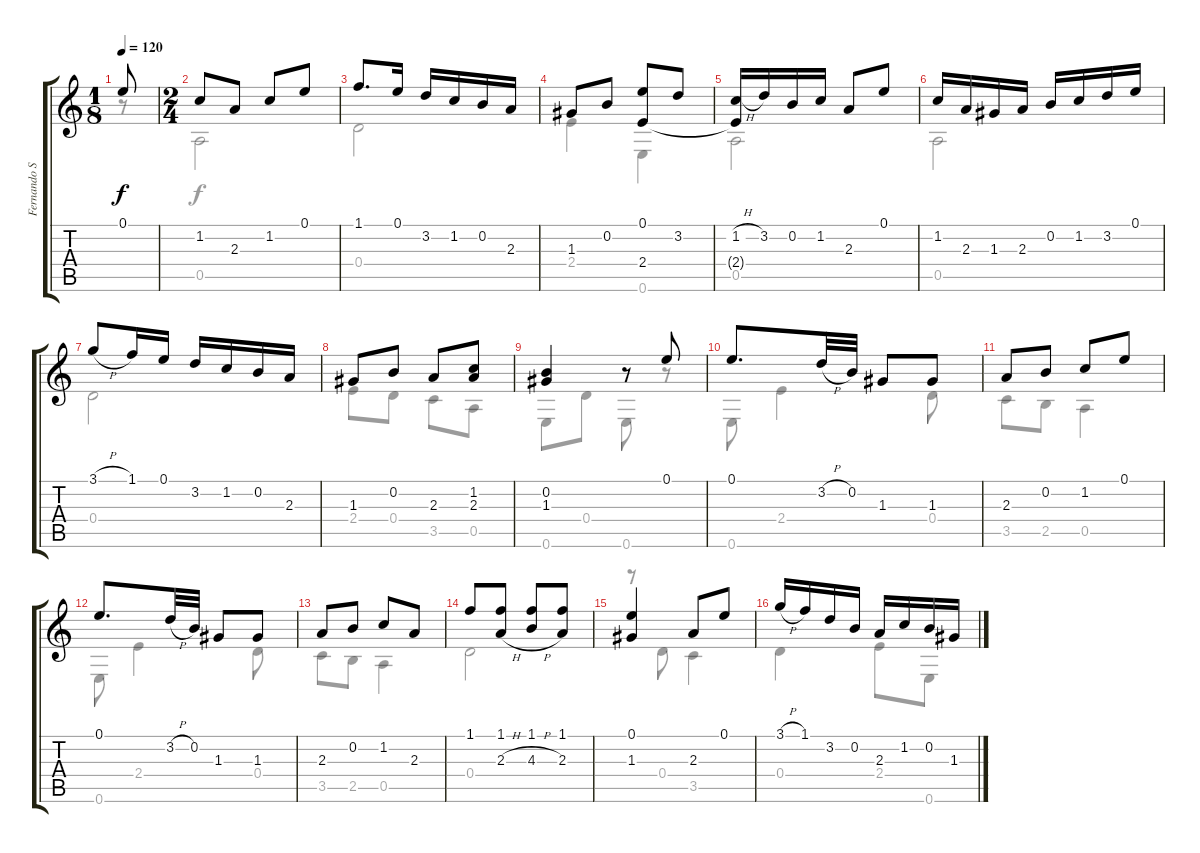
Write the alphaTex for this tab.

\track ("Fernando Sor" "Fernando S") {instrument acousticguitarnylon}
\staff {score tabs}
\tuning (E4 B3 G3 D3 A2 E2) {hide}
\voice
\ts (1 8)
\tempo 120
\clef g2
\ks c
0.1.8{dy f instrument acousticguitarnylon} |
\ts (2 4)
1.2.8 2.3.8 1.2.8 0.1.8 |
1.1.8{d} 0.1.16 3.2.16 1.2.16 0.2.16 2.3.16 |
1.3.8 0.2.8 (0.1 2.4).8 3.2.8 |
(1.2{h} 2.4{t}).16 3.2.16 0.2.16 1.2.16 2.3.8 0.1.8 |
1.2.16 2.3.16 1.3.16 2.3.16 0.2.16 1.2.16 3.2.16 0.1.16 |
3.1{h}.8 1.1.16 0.1.16 3.2.16 1.2.16 0.2.16 2.3.16 |
1.3.8 0.2.8 2.3.8 (1.2 2.3).8 |
(0.2 1.3).4 r.8 0.1.8 |
0.1.8{d} 3.2{h}.32 0.2.32 1.3.8 1.3.8 |
2.3.8 0.2.8 1.2.8 0.1.8 |
0.1.8{d} 3.2{h}.32 0.2.32 1.3.8 1.3.8 |
2.3.8 0.2.8 1.2.8 2.3.8 |
1.1.8 (1.1 2.3{h}).8 (1.1 4.3{h}).8 (1.1 2.3).8 |
(0.1 1.3).4 2.3.8 0.1.8 |
3.1{h}.16 1.1.16 3.2.16 0.2.16 2.3.16 1.2.16 0.2.16 1.3.16
\voice
\clef g2
\ottava regular
\simile none
\ks c
r.8{dy f} |
0.5.2 |
0.4.2 |
2.4.4 0.6.4 |
0.5.2 |
0.5.2 |
0.4.2 |
2.4.8 0.4.8 3.5.8 0.5.8 |
0.6.8 0.4.8 0.6.8 r.8 |
0.6.8 2.4.4 0.4.8 |
3.5.8 2.5.8 0.5.4 |
0.6.8 2.4.4 0.4.8 |
3.5.8 2.5.8 0.5.4 |
0.4.2 |
r.8 0.4.8 3.5.4 |
0.4.4 2.4.8 0.6.8
